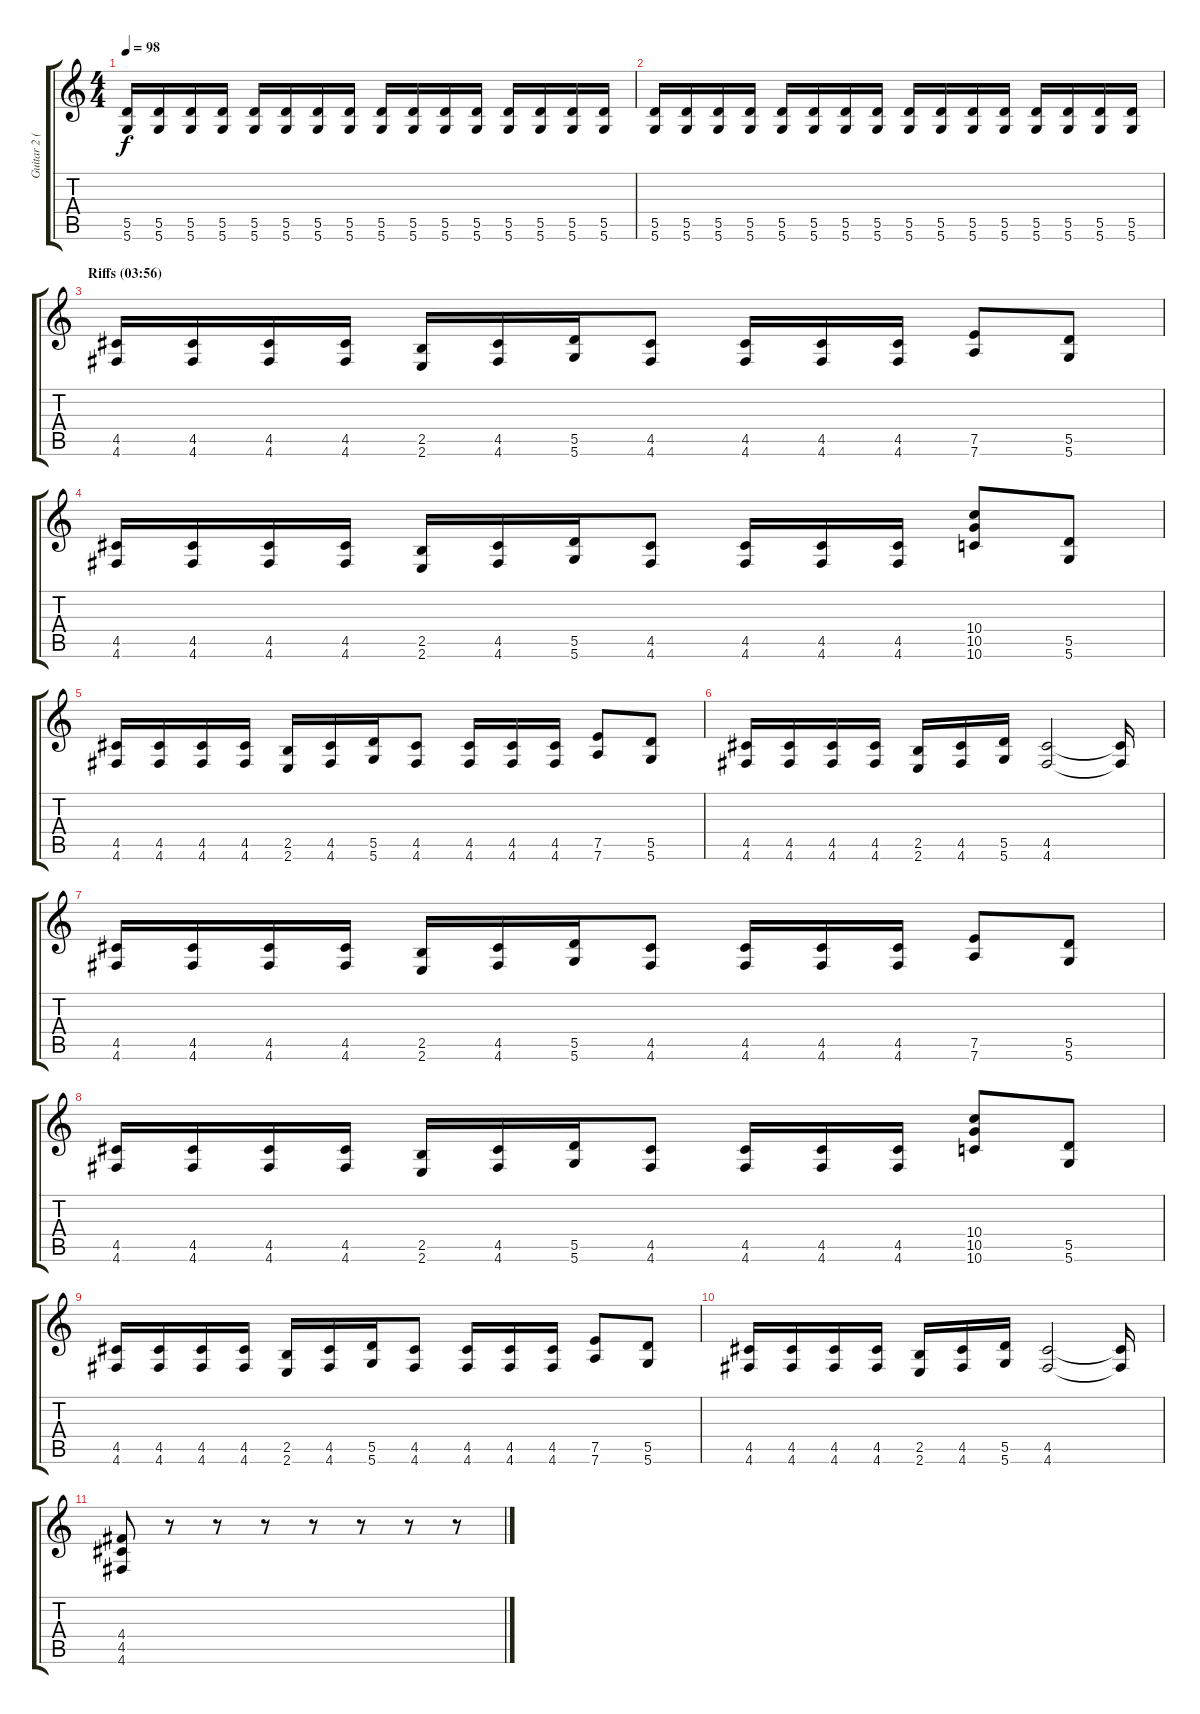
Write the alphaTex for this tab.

\track ("Guitar 2 (Dave Kushner)" "Guitar 2 (") {instrument overdrivenguitar}
\staff {score tabs}
\tuning (E4 B3 G3 D3 A2 D2) {hide}
\ts (4 4)
\tempo 98
\clef g2
\ks c
(5.5 5.6).16{dy f} (5.5 5.6).16 (5.5 5.6).16 (5.5 5.6).16 (5.5 5.6).16 (5.5 5.6).16 (5.5 5.6).16 (5.5 5.6).16 (5.5 5.6).16 (5.5 5.6).16 (5.5 5.6).16 (5.5 5.6).16 (5.5 5.6).16 (5.5 5.6).16 (5.5 5.6).16 (5.5 5.6).16 |
(5.5 5.6).16 (5.5 5.6).16 (5.5 5.6).16 (5.5 5.6).16 (5.5 5.6).16 (5.5 5.6).16 (5.5 5.6).16 (5.5 5.6).16 (5.5 5.6).16 (5.5 5.6).16 (5.5 5.6).16 (5.5 5.6).16 (5.5 5.6).16 (5.5 5.6).16 (5.5 5.6).16 (5.5 5.6).16 |
\section ("" "Riffs (03:56)")
(4.5 4.6).16 (4.5 4.6).16 (4.5 4.6).16 (4.5 4.6).16 (2.5 2.6).16 (4.5 4.6).16 (5.5 5.6).16 (4.5 4.6).8 (4.5 4.6).16 (4.5 4.6).16 (4.5 4.6).16 (7.5 7.6).8 (5.5 5.6).8 |
(4.5 4.6).16 (4.5 4.6).16 (4.5 4.6).16 (4.5 4.6).16 (2.5 2.6).16 (4.5 4.6).16 (5.5 5.6).16 (4.5 4.6).8 (4.5 4.6).16 (4.5 4.6).16 (4.5 4.6).16 (10.4 10.5 10.6).8 (5.5 5.6).8 |
(4.5 4.6).16 (4.5 4.6).16 (4.5 4.6).16 (4.5 4.6).16 (2.5 2.6).16 (4.5 4.6).16 (5.5 5.6).16 (4.5 4.6).8 (4.5 4.6).16 (4.5 4.6).16 (4.5 4.6).16 (7.5 7.6).8 (5.5 5.6).8 |
(4.5 4.6).16 (4.5 4.6).16 (4.5 4.6).16 (4.5 4.6).16 (2.5 2.6).16 (4.5 4.6).16 (5.5 5.6).16 (4.5 4.6).2 (4.5{t} 4.6{t}).16 |
(4.5 4.6).16 (4.5 4.6).16 (4.5 4.6).16 (4.5 4.6).16 (2.5 2.6).16 (4.5 4.6).16 (5.5 5.6).16 (4.5 4.6).8 (4.5 4.6).16 (4.5 4.6).16 (4.5 4.6).16 (7.5 7.6).8 (5.5 5.6).8 |
(4.5 4.6).16 (4.5 4.6).16 (4.5 4.6).16 (4.5 4.6).16 (2.5 2.6).16 (4.5 4.6).16 (5.5 5.6).16 (4.5 4.6).8 (4.5 4.6).16 (4.5 4.6).16 (4.5 4.6).16 (10.4 10.5 10.6).8 (5.5 5.6).8 |
(4.5 4.6).16 (4.5 4.6).16 (4.5 4.6).16 (4.5 4.6).16 (2.5 2.6).16 (4.5 4.6).16 (5.5 5.6).16 (4.5 4.6).8 (4.5 4.6).16 (4.5 4.6).16 (4.5 4.6).16 (7.5 7.6).8 (5.5 5.6).8 |
(4.5 4.6).16 (4.5 4.6).16 (4.5 4.6).16 (4.5 4.6).16 (2.5 2.6).16 (4.5 4.6).16 (5.5 5.6).16 (4.5 4.6).2 (4.5{t} 4.6{t}).16 |
(4.4 4.5 4.6).8 r.8 r.8 r.8 r.8 r.8 r.8 r.8
